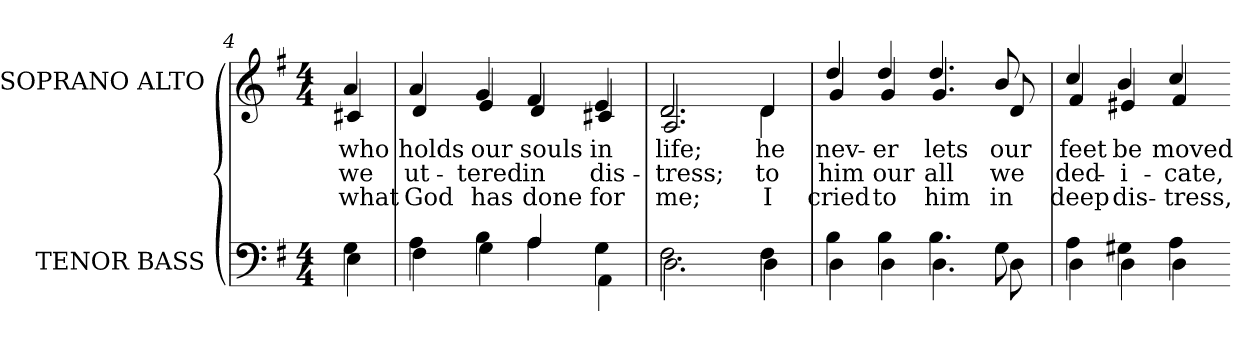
**kern	**kern	**text	**text	**text
*part2	*part1	*part1	*part1	*part1
*staff2	*staff1	*staff1	*staff1	*staff1
*I"TENOR BASS	*I"SOPRANO ALTO	*	*	*
*I'T. B.	*I'S. A.	*	*	*
!!LO:LB:g=z
*clefF4	*clefG2	*	*	*
*k[f#]	*k[f#]	*	*	*
*G:	*G:	*	*	*
*M4/4	*M4/4	*	*	*
=4	=4	=4	=4	=4
*^	*	*	*	*
!	!	!	!LO:LY:b:color=#000000	!LO:LY:b:color=#000000	!LO:LY:b:color=#000000
*	*	*^	*	*	*
4Gi\	4Ei\	4ai/	4c#Xi/	who	we	what
=5	=5	=5	=5	=5	=5	=5
!	!	!	!	!LO:LY:b:color=#000000	!LO:LY:b:color=#000000	!LO:LY:b:color=#000000
4Ai\	4F#i\	4ai/	4di/	holds	ut-	God
!	!	!	!	!LO:LY:b:color=#000000	!LO:LY:b:color=#000000	!LO:LY:b:color=#000000
4Bi\	4Gi\	4gi/	4ei/	our	-tered	has
!	!	!	!	!LO:LY:b:color=#000000	!LO:LY:b:color=#000000	!LO:LY:b:color=#000000
4Ai/	4Ai\	4f#i/	4di/	souls	in	done
!	!	!	!	!LO:LY:b:color=#000000	!LO:LY:b:color=#000000	!LO:LY:b:color=#000000
4Gi\	4AAi\	4ei/	4c#Xi/	in	dis-	for
=6	=6	=6	=6	=6	=6	=6
!	!	!	!	!LO:LY:b:color=#000000	!LO:LY:b:color=#000000	!LO:LY:b:color=#000000
2.F#i\	2.Di\	2.di/	2.Ai/	life;	-tress;	me;
!	!	!	!	!LO:LY:b:color=#000000	!LO:LY:b:color=#000000	!LO:LY:b:color=#000000
4F#i\	4Di\	4di/	4di\	he	to	I
=7	=7	=7	=7	=7	=7	=7
!	!	!	!	!LO:LY:b:color=#000000	!LO:LY:b:color=#000000	!LO:LY:b:color=#000000
4Bi\	4Di\	4ddi/	4gi/	nev-	him	cried
!	!	!	!	!LO:LY:b:color=#000000	!LO:LY:b:color=#000000	!LO:LY:b:color=#000000
4Bi\	4Di\	4ddi/	4gi/	-er	our	to
!	!	!	!	!LO:LY:b:color=#000000	!LO:LY:b:color=#000000	!LO:LY:b:color=#000000
4.Bi\	4.Di\	4.ddi/	4.gi/	lets	all	him
!	!	!	!	!LO:LY:b:color=#000000	!LO:LY:b:color=#000000	!LO:LY:b:color=#000000
8Gi\	8Di\	8bi/	8di/	our	we	in
=8	=8	=8	=8	=8	=8	=8
!	!	!	!	!LO:LY:b:color=#000000	!LO:LY:b:color=#000000	!LO:LY:b:color=#000000
4Ai\	4Di\	4cci/	4f#i/	feet	ded-	deep
!	!	!	!	!LO:LY:b:color=#000000	!LO:LY:b:color=#000000	!LO:LY:b:color=#000000
4G#Xi\	4Di\	4bi/	4e#Xi/	be	-i-	dis-
!	!	!	!	!LO:LY:b:color=#000000	!LO:LY:b:color=#000000	!LO:LY:b:color=#000000
4Ai\	4Di\	4cci/	4f#i/	moved	-cate,	-tress,
*v	*v	*	*	*	*	*
*	*v	*v	*	*	*
=-	=-	=-	=-	=-
*-	*-	*-	*-	*-
